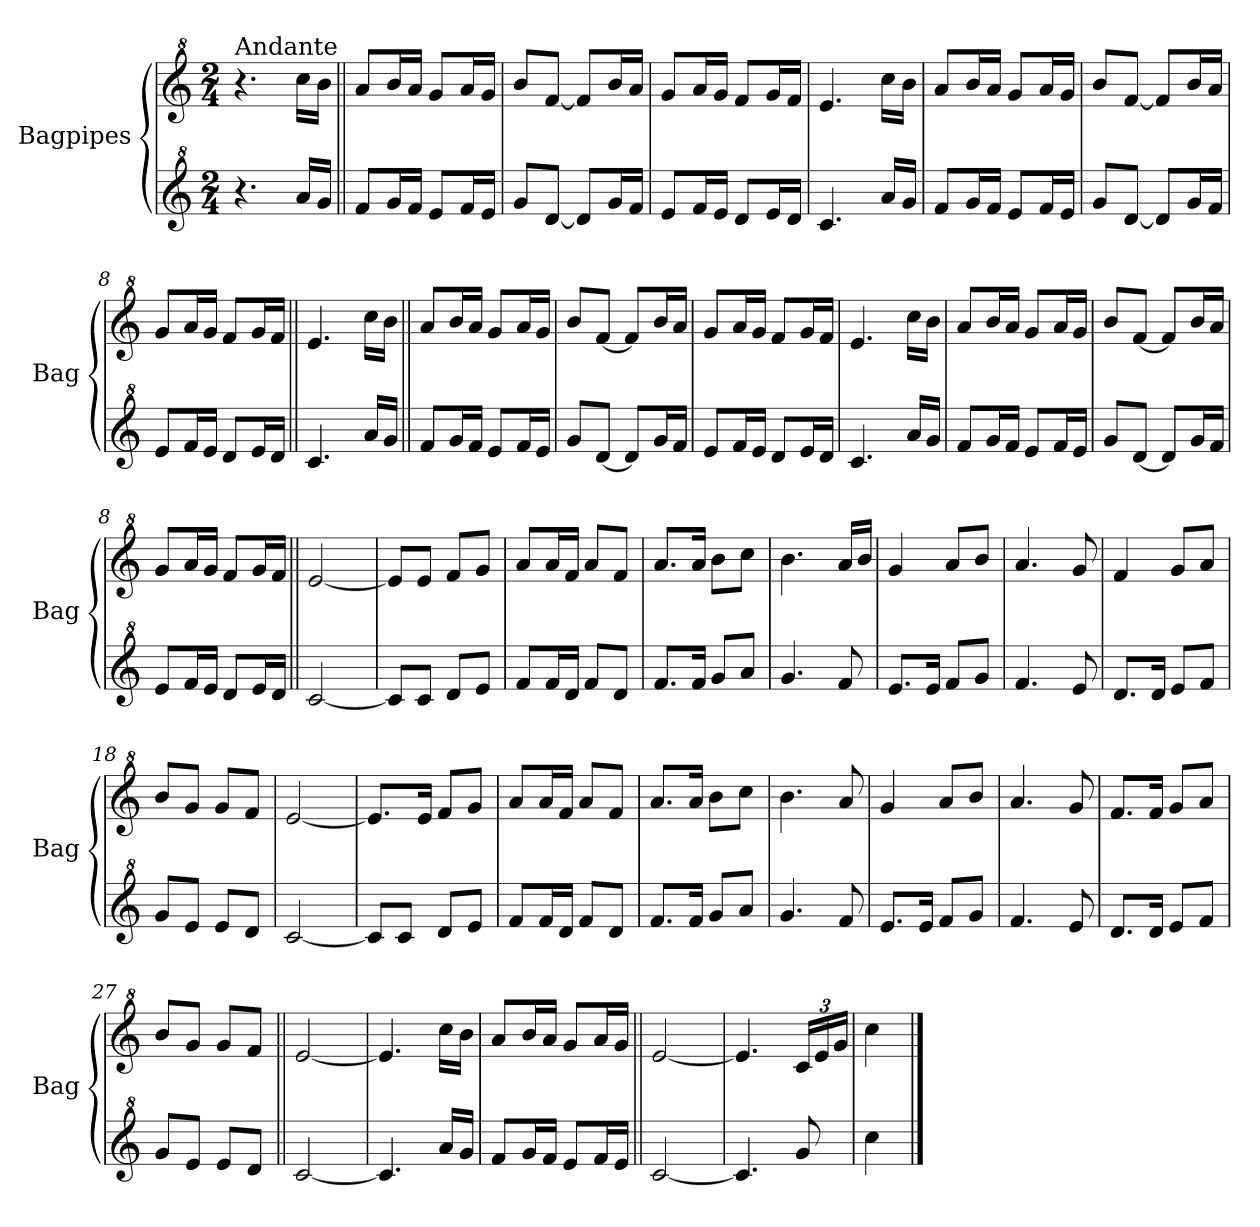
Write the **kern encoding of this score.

**kern	**kern
*part2	*part1
*staff2	*staff1
*I"Bagpipes	*I"Bagpipes
*I'Bag	*I'Bag
*clefG^2	*clefG^2
*k[]	*k[]
*C:	*C:
*M2/4	*M2/4
=1	=1
!	!LO:TX:a:t=Andante
4.r	4.r
16aa/LL	16ccc\LL
16gg/JJ	16bb\JJ
=2||	=2||
8ff/L	8aa/L
16gg/L	16bb/L
16ff/JJ	16aa/JJ
8ee/L	8gg/L
16ff/L	16aa/L
16ee/JJ	16gg/JJ
=3	=3
8gg/L	8bb/L
[8dd/J	[8ff/J
8dd/L]	8ff/L]
16gg/L	16bb/L
16ff/JJ	16aa/JJ
=4	=4
8ee/L	8gg/L
16ff/L	16aa/L
16ee/JJ	16gg/JJ
8dd/L	8ff/L
16ee/L	16gg/L
16dd/JJ	16ff/JJ
=5	=5
4.cc/	4.ee/
16aa/LL	16ccc\LL
16gg/JJ	16bb\JJ
=6	=6
8ff/L	8aa/L
16gg/L	16bb/L
16ff/JJ	16aa/JJ
8ee/L	8gg/L
16ff/L	16aa/L
16ee/JJ	16gg/JJ
=7	=7
8gg/L	8bb/L
[8dd/J	[8ff/J
8dd/L]	8ff/L]
16gg/L	16bb/L
16ff/JJ	16aa/JJ
=8	=8
8ee/L	8gg/L
16ff/L	16aa/L
16ee/JJ	16gg/JJ
8dd/L	8ff/L
16ee/L	16gg/L
16dd/JJ	16ff/JJ
!!LO:LB:g=z
=9||	=9||
4.cc/	4.ee/
16aa/LL	16ccc\LL
16gg/JJ	16bb\JJ
=2||	=2||
8ff/L	8aa/L
16gg/L	16bb/L
16ff/JJ	16aa/JJ
8ee/L	8gg/L
16ff/L	16aa/L
16ee/JJ	16gg/JJ
=3	=3
8gg/L	8bb/L
[8dd/J	[8ff/J
8dd/L]	8ff/L]
16gg/L	16bb/L
16ff/JJ	16aa/JJ
=4	=4
8ee/L	8gg/L
16ff/L	16aa/L
16ee/JJ	16gg/JJ
8dd/L	8ff/L
16ee/L	16gg/L
16dd/JJ	16ff/JJ
=5	=5
4.cc/	4.ee/
16aa/LL	16ccc\LL
16gg/JJ	16bb\JJ
=6	=6
8ff/L	8aa/L
16gg/L	16bb/L
16ff/JJ	16aa/JJ
8ee/L	8gg/L
16ff/L	16aa/L
16ee/JJ	16gg/JJ
=7	=7
8gg/L	8bb/L
[8dd/J	[8ff/J
8dd/L]	8ff/L]
16gg/L	16bb/L
16ff/JJ	16aa/JJ
=8	=8
8ee/L	8gg/L
16ff/L	16aa/L
16ee/JJ	16gg/JJ
8dd/L	8ff/L
16ee/L	16gg/L
16dd/JJ	16ff/JJ
=10||	=10||
[2cc/	[2ee/
=11	=11
8cc/L]	8ee/L]
8cc/J	8ee/J
8dd/L	8ff/L
8ee/J	8gg/J
=12	=12
8ff/L	8aa/L
16ff/L	16aa/L
16dd/JJ	16ff/JJ
8ff/L	8aa/L
8dd/J	8ff/J
=13	=13
8.ff/L	8.aa/L
16ff/Jk	16aa/Jk
8gg/L	8bb\L
8aa/J	8ccc\J
=14	=14
4.gg/	4.bb\
8ff/	16aa/LL
.	16bb/JJ
=15	=15
8.ee/L	4gg/
16ee/Jk	.
8ff/L	8aa/L
8gg/J	8bb/J
=16	=16
4.ff/	4.aa/
8ee/	8gg/
=17	=17
8.dd/L	4ff/
16dd/Jk	.
8ee/L	8gg/L
8ff/J	8aa/J
=18	=18
8gg/L	8bb/L
8ee/J	8gg/J
8ee/L	8gg/L
8dd/J	8ff/J
=19	=19
[2cc/	[2ee/
!!LO:LB:g=z
=20	=20
8cc/L]	8.ee/L]
8cc/J	.
.	16ee/Jk
8dd/L	8ff/L
8ee/J	8gg/J
=21	=21
8ff/L	8aa/L
16ff/L	16aa/L
16dd/JJ	16ff/JJ
8ff/L	8aa/L
8dd/J	8ff/J
=22	=22
8.ff/L	8.aa/L
16ff/Jk	16aa/Jk
8gg/L	8bb\L
8aa/J	8ccc\J
=23	=23
4.gg/	4.bb\
8ff/	8aa/
=24	=24
8.ee/L	4gg/
16ee/Jk	.
8ff/L	8aa/L
8gg/J	8bb/J
=25	=25
4.ff/	4.aa/
8ee/	8gg/
=26	=26
8.dd/L	8.ff/L
16dd/Jk	16ff/Jk
8ee/L	8gg/L
8ff/J	8aa/J
=27	=27
8gg/L	8bb/L
8ee/J	8gg/J
8ee/L	8gg/L
8dd/J	8ff/J
=28||	=28||
[2cc/	[2ee/
=29	=29
4.cc/]	4.ee/]
16aa/LL	16ccc\LL
16gg/JJ	16bb\JJ
!!LO:LB:g=z
=30	=30
8ff/L	8aa/L
16gg/L	16bb/L
16ff/JJ	16aa/JJ
8ee/L	8gg/L
16ff/L	16aa/L
16ee/JJ	16gg/JJ
=31||	=31||
[2cc/	[2ee/
=32	=32
4.cc/]	4.ee/]
*	*Xbrackettup
8gg/	24cc/LL
.	24ee/
.	24gg/JJ
=33	=33
4ccc\	4ccc\
==	==
*-	*-
